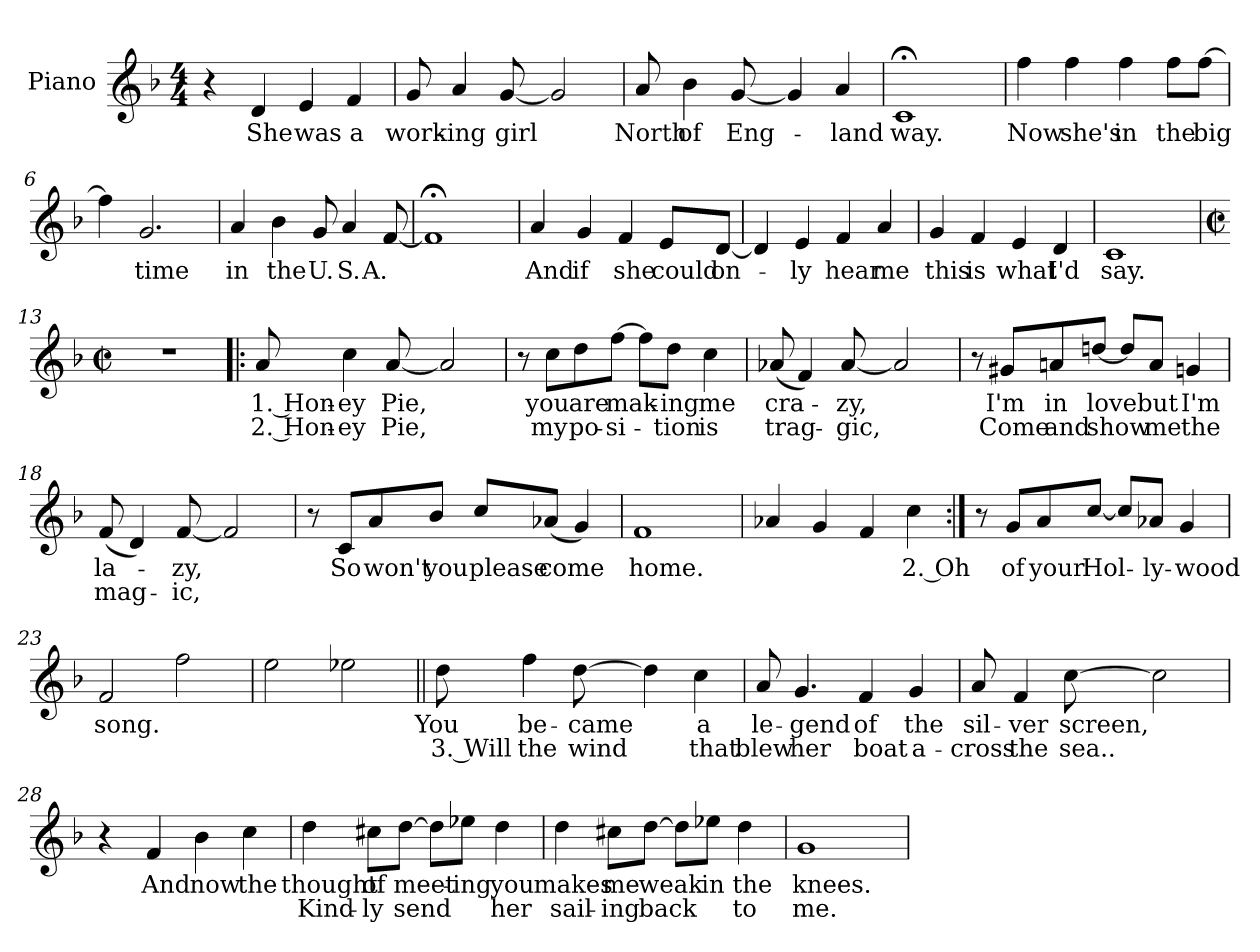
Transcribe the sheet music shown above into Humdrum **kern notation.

**kern	**text	**text
*part1	*part1	*part1
*staff1	*staff1	*staff1
*I"Piano	*	*
*I'Pno.	*	*
*clefG2	*	*
*k[b-]	*	*
*F:	*	*
*M4/4	*	*
=1	=1	=1
4r	.	.
4d/	She	.
4e/	was	.
4f/	a	.
=2	=2	=2
8g/	work-	.
4a/	-ing	.
[8g/	girl	.
2g/]	.	.
=3	=3	=3
8a/	North	.
4b-\	of	.
[8g/	Eng-	.
4g/]	.	.
4a/	-land	.
=4	=4	=4
1c;<	way.	.
!!LO:LB:g=z
=5	=5	=5
4ff\	Now	.
4ff\	she's	.
4ff\	in	.
8ff\L	the	.
[8ff\J	big	.
=6	=6	=6
4ff\]	.	.
2.g/	time	.
=7	=7	=7
4a/	in	.
4b-\	the	.
8g/	U.	.
4a/	S.	.
[8f/	A.	.
=8	=8	=8
1f;<]	.	.
=9	=9	=9
4a/	And	.
4g/	if	.
4f/	she	.
8e/L	could	.
[8d/J	on-	.
!!LO:LB:g=z
=10	=10	=10
4d/]	.	.
4e/	-ly	.
4f/	hear	.
4a/	me	.
=11	=11	=11
4g/	this	.
4f/	is	.
4e/	what	.
4d/	I'd	.
=12	=12	=12
1c	say.	.
=13	=13	=13
*M2/2	*	*
*met(c|)	*	*
1r	.	.
=14!|:	=14!|:	=14!|:
8a/	1. Hon-	2. Hon-
4cc\	-ey	-ey
[8a/	Pie,	Pie,
2a/]	.	.
!!LO:LB:g=z
=15	=15	=15
8r	.	.
8cc\L	you	my
8dd\	are	po-
[8ff\J	mak-	-si-
8ff\L]	.	.
8dd\J	-ing	-tion
4cc\	me	is
=16	=16	=16
(8a-X/	cra-	trag-
4f/)	.	.
[8a-/	-zy,	-gic,
2a-/]	.	.
=17	=17	=17
8r	.	.
8g#X/L	I'm	Come
8an/	in	and
[8ddn/J	love	show
8dd/L]	.	.
8a/J	but	me
4gn/	I'm	the
=18	=18	=18
(8f/	la-	mag-
4d/)	.	.
[8f/	-zy,	-ic,
2f/]	.	.
!!LO:LB:g=z
=19	=19	=19
8r	.	.
8c/L	So	.
8a/	won't	.
8b-/J	you	.
8cc/L	please	.
(8a-X/J	come	.
4g/)	.	.
=20	=20	=20
1f	home.	.
=21	=21	=21
4a-X/	.	.
4g/	.	.
4f/	.	.
4cc\	2. Oh	.
=22:|!	=22:|!	=22:|!
8r	.	.
8g/L	of	.
8a/	your	.
[8cc/J	Hol-	.
8cc/L]	.	.
8a-X/J	-ly-	.
4g/	-wood	.
=23	=23	=23
2f/	song.	.
2ff\	.	.
!!LO:LB:g=z
=24	=24	=24
2ee\	.	.
2ee-X\	.	.
=25||	=25||	=25||
8dd\	You	3. Will
4ff\	be-	the
[8dd\	-came	wind
4dd\]	.	.
4cc\	a	that
=26	=26	=26
8a/	le-	blew
4.g/	-gend	her
4f/	of	boat
4g/	the	a-
=27	=27	=27
8a/	sil-	-cross
4f/	ver	the
[8cc\	screen,	sea..
2cc\]	.	.
=28	=28	=28
4r	.	.
4f/	And	.
4b-\	now	.
4cc\	the	.
!!LO:LB:g=z
=29	=29	=29
4dd\	thought	Kind-
8cc#X\L	of	-ly
[8dd\J	meet-	send
8dd\L]	.	.
8ee-X\J	-ing	.
4dd\	you	her
=30	=30	=30
4dd\	makes	sail-
8cc#X\L	me	-ing
[8dd\J	-weak	-back
8dd\L]	.	.
8ee-X\J	in	.
4dd\	the	to
=31	=31	=31
1g	knees.	me.
=	=	=
*-	*-	*-
